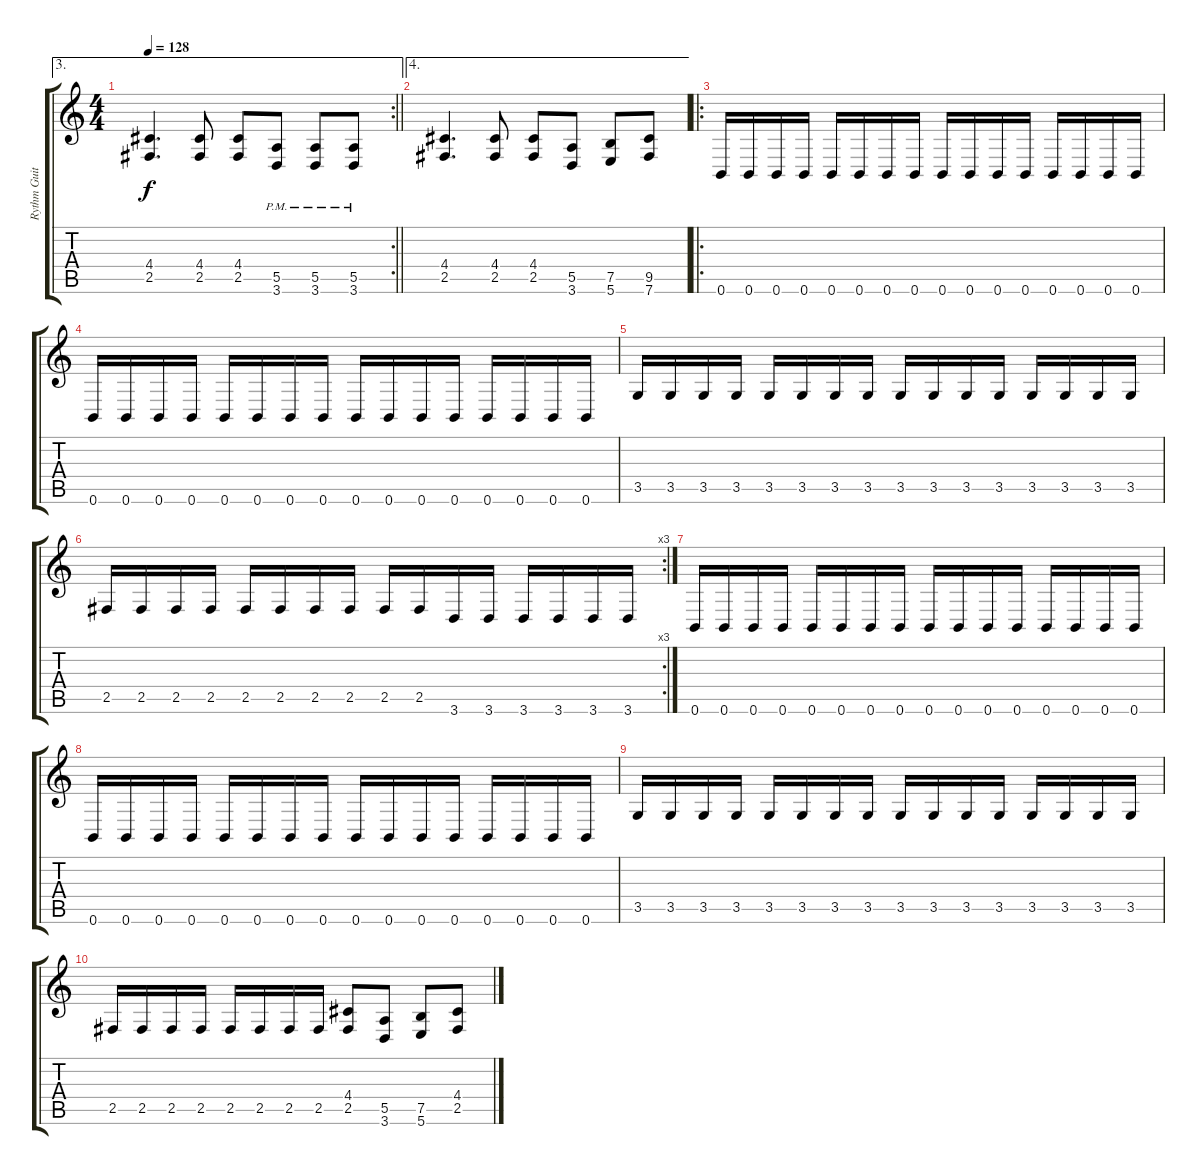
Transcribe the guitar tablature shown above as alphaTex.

\track ("Rythm Guitar" "Rythm Guit") {instrument distortionguitar}
\staff {score tabs}
\tuning (B3 Gb3 D3 A2 E2 B1) {hide}
\ae 3
\rc 2
\ts (4 4)
\tempo 128
\clef g2
\barLineRight lightlight
\ks c
(4.4 2.5).4{d dy f} (4.4 2.5).8 (4.4 2.5).8 (5.5{pm} 3.6{pm}).8 (5.5{pm} 3.6{pm}).8 (5.5{pm} 3.6{pm}).8 |
\ae 4
(4.4 2.5).4{d} (4.4 2.5).8 (4.4 2.5).8 (5.5 3.6).8 (7.5 5.6).8 (9.5 7.6).8 |
\ro
0.6.16 0.6.16 0.6.16 0.6.16 0.6.16 0.6.16 0.6.16 0.6.16 0.6.16 0.6.16 0.6.16 0.6.16 0.6.16 0.6.16 0.6.16 0.6.16 |
0.6.16 0.6.16 0.6.16 0.6.16 0.6.16 0.6.16 0.6.16 0.6.16 0.6.16 0.6.16 0.6.16 0.6.16 0.6.16 0.6.16 0.6.16 0.6.16 |
3.5.16 3.5.16 3.5.16 3.5.16 3.5.16 3.5.16 3.5.16 3.5.16 3.5.16 3.5.16 3.5.16 3.5.16 3.5.16 3.5.16 3.5.16 3.5.16 |
\rc 3
2.5.16 2.5.16 2.5.16 2.5.16 2.5.16 2.5.16 2.5.16 2.5.16 2.5.16 2.5.16 3.6.16 3.6.16 3.6.16 3.6.16 3.6.16 3.6.16 |
0.6.16 0.6.16 0.6.16 0.6.16 0.6.16 0.6.16 0.6.16 0.6.16 0.6.16 0.6.16 0.6.16 0.6.16 0.6.16 0.6.16 0.6.16 0.6.16 |
0.6.16 0.6.16 0.6.16 0.6.16 0.6.16 0.6.16 0.6.16 0.6.16 0.6.16 0.6.16 0.6.16 0.6.16 0.6.16 0.6.16 0.6.16 0.6.16 |
3.5.16 3.5.16 3.5.16 3.5.16 3.5.16 3.5.16 3.5.16 3.5.16 3.5.16 3.5.16 3.5.16 3.5.16 3.5.16 3.5.16 3.5.16 3.5.16 |
2.5.16 2.5.16 2.5.16 2.5.16 2.5.16 2.5.16 2.5.16 2.5.16 (4.4 2.5).8 (5.5 3.6).8 (7.5 5.6).8 (4.4 2.5).8
